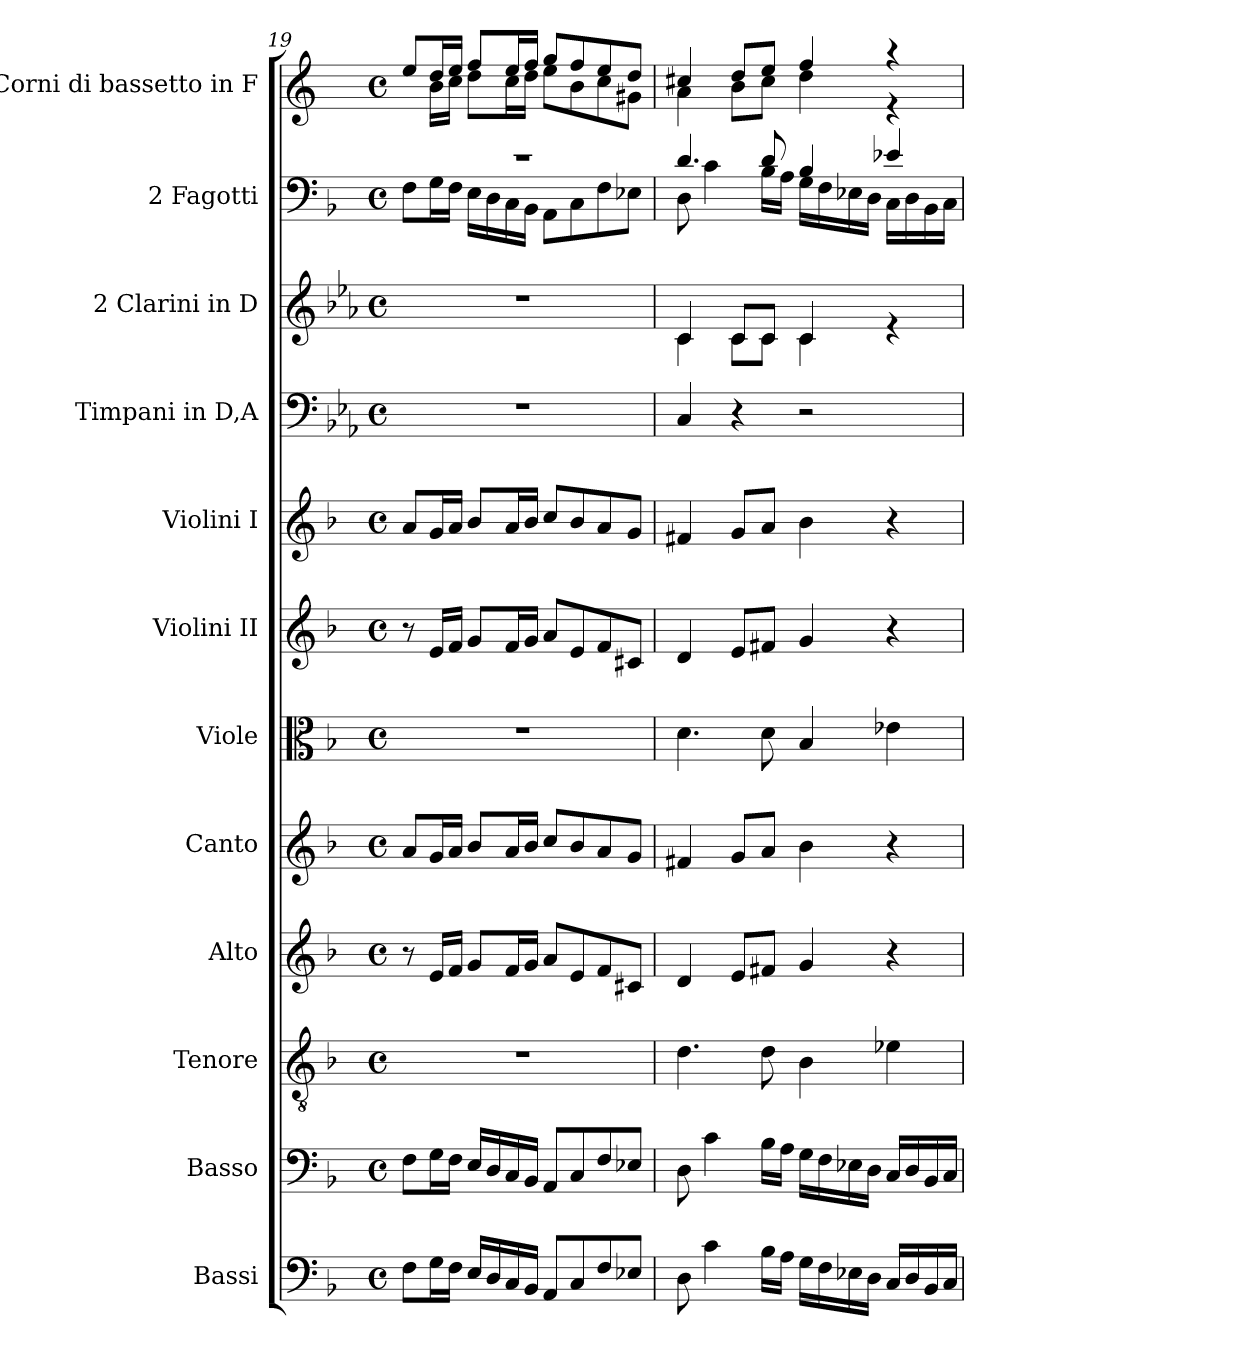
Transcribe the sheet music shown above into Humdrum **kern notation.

**kern	**kern	**kern	**kern	**kern	**kern	**kern	**kern	**kern	**kern	**kern	**kern
*part12	*part11	*part10	*part9	*part8	*part7	*part6	*part5	*part4	*part3	*part2	*part1
*staff12	*staff11	*staff10	*staff9	*staff8	*staff7	*staff6	*staff5	*staff4	*staff3	*staff2	*staff1
*I"Bassi	*I"Basso	*I"Tenore	*I"Alto	*I"Canto	*I"Viole	*I"Violini II	*I"Violini I	*I"Timpani in D,A	*I"2 Clarini in D	*I"2 Fagotti	*I"2 Corni di bassetto in F
*	*	*	*	*	*	*I'Vln	*I'Vln	*I'Timp	*	*	*
*clefF4	*clefF4	*clefGv2	*clefG2	*clefG2	*clefC3	*clefG2	*clefG2	*clefF4	*clefG2	*clefF4	*clefG2
*ITrd7c12	*	*	*	*	*	*	*	*ITrd-1c-2	*ITrd-1c-2	*	*ITrd4c7
*k[b-]	*k[b-]	*k[b-]	*k[b-]	*k[b-]	*k[b-]	*k[b-]	*k[b-]	*k[b-]	*k[b-]	*k[b-]	*k[b-]
*M4/4	*M4/4	*M4/4	*M4/4	*M4/4	*M4/4	*M4/4	*M4/4	*M4/4	*M4/4	*M4/4	*M4/4
*met(c)	*met(c)	*met(c)	*met(c)	*met(c)	*met(c)	*met(c)	*met(c)	*met(c)	*met(c)	*met(c)	*met(c)
=19	=19	=19	=19	=19	=19	=19	=19	=19	=19	=19	=19
*	*	*	*	*	*	*	*	*	*	*^	*^
8FF\L	8Fi\L	1r	8r	8aj/L	1r	8r	8a/L	1r	1r	1r	8F\L	8a/L	8ryy
16GG\L	16Gi\L	.	16e/LL	16gj/L	.	16e/LL	16g/L	.	.	.	16G\L	16g/L	16e\LL
16FF\JJ	16Fi\JJ	.	16f/JJ	16aj/JJ	.	16f/JJ	16a/JJ	.	.	.	16F\JJ	16a/JJ	16f\JJ
16EE/LL	16Ei/LL	.	8g/L	8b-j/L	.	8g/L	8b-/L	.	.	.	16E\LL	8b-/L	8g\L
16DD/	16Di/	.	.	.	.	.	.	.	.	.	16D\	.	.
16CC/	16Ci/	.	16f/L	16aj/L	.	16f/L	16a/L	.	.	.	16C\	16a/L	16f\L
16BBB-/JJ	16BB-i/JJ	.	16g/JJ	16b-j/JJ	.	16g/JJ	16b-/JJ	.	.	.	16BB-\JJ	16b-/JJ	16g\JJ
8AAA/L	8AAi/L	.	8a/L	8ccj/L	.	8a/L	8cc/L	.	.	.	8AA\L	8cc/L	8a\L
8CC/	8Ci/	.	8e/	8b-j/	.	8e/	8b-/	.	.	.	8C\	8b-/	8e\
8FF/	8Fi/	.	8f/	8aj/	.	8f/	8a/	.	.	.	8F\	8a/	8f\
8EE-X/J	8E-Xi/J	.	8c#X/J	8gj/J	.	8c#X/J	8g/J	.	.	.	8E-X\J	8g/J	8c#X\J
=20	=20	=20	=20	=20	=20	=20	=20	=20	=20	=20	=20	=20	=20
*	*	*	*	*	*	*	*	*	*^	*	*	*	*
8DD\	8D\	4.dj\	4d/	4f#X/	4.d\	4d/	4f#X/	4D/	4d/	4d\	4.d/	8D\	4f#X/	4d\
4C\	4c\	.	.	.	.	.	.	.	.	.	.	4c\	.	.
.	.	.	8e/L	8g/L	.	8e/L	8g/L	4r	8d/L	8d\L	.	.	8g/L	8e\L
16BB-\LL	16B-\LL	8dj\	8f#X/J	8a/J	8d\	8f#X/J	8a/J	.	8d/J	8d\J	8d/	16B-\LL	8a/J	8f#\J
16AA\JJ	16A\JJ	.	.	.	.	.	.	.	.	.	.	16A\JJ	.	.
16GG\LL	16G\LL	4B-j\	4g/	4b-\	4B-/	4g/	4b-\	2r	4d/	4d\	4B-/	16G\LL	4b-/	4g\
16FF\	16F\	.	.	.	.	.	.	.	.	.	.	16F\	.	.
16EE-X\	16E-X\	.	.	.	.	.	.	.	.	.	.	16E-X\	.	.
16DD\JJ	16D\JJ	.	.	.	.	.	.	.	.	.	.	16D\JJ	.	.
16CC/LL	16C/LL	4e-Xj\	4r	4r	4e-X\	4r	4r	.	4re	4ryy	4e-X/	16C\LL	4r	4r
16DD/	16D/	.	.	.	.	.	.	.	.	.	.	16D\	.	.
16BBB-/	16BB-/	.	.	.	.	.	.	.	.	.	.	16BB-\	.	.
16CC/JJ	16C/JJ	.	.	.	.	.	.	.	.	.	.	16C\JJ	.	.
*	*	*	*	*	*	*	*	*	*v	*v	*	*	*v	*v
*	*	*	*	*	*	*	*	*	*	*v	*v	*
=	=	=	=	=	=	=	=	=	=	=	=
*-	*-	*-	*-	*-	*-	*-	*-	*-	*-	*-	*-
